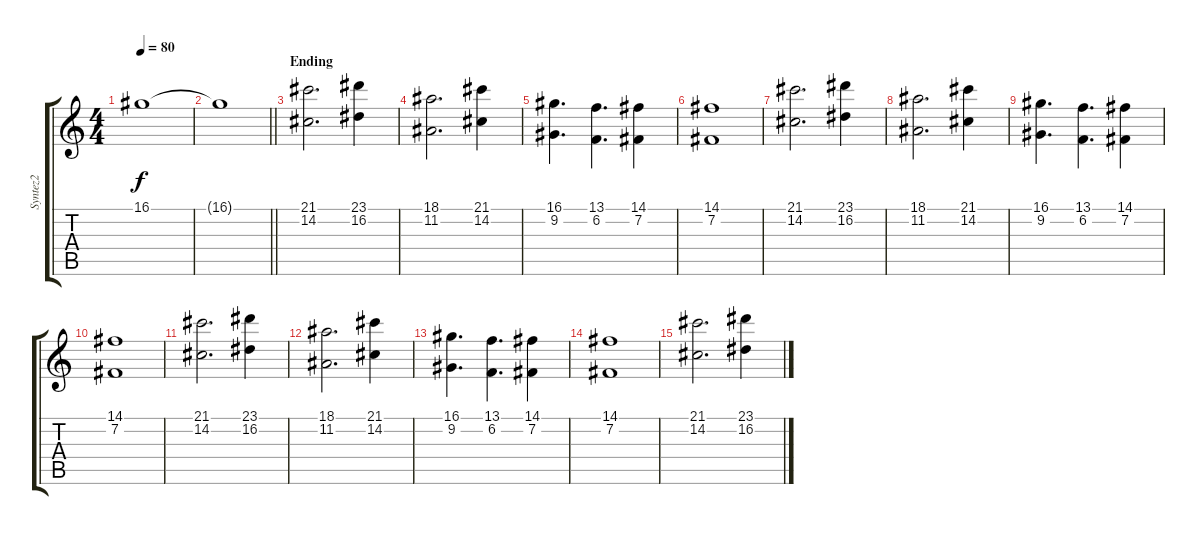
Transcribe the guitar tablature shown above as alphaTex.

\track ("Syntez2" "Syntez2") {instrument churchorgan}
\staff {score tabs}
\tuning (E4 B3 G3 D3 A2 E2) {hide}
\ts (4 4)
\tempo 80
\clef g2
\ks c
16.1.1{dy f} |
\barLineRight lightlight
16.1{t}.1 |
\section ("" "Ending")
(21.1 14.2).2{d} (23.1 16.2).4 |
(18.1 11.2).2{d} (21.1 14.2).4 |
(16.1 9.2).4{d} (13.1 6.2).4{d} (14.1 7.2).4 |
(14.1 7.2).1 |
(21.1 14.2).2{d} (23.1 16.2).4 |
(18.1 11.2).2{d} (21.1 14.2).4 |
(16.1 9.2).4{d} (13.1 6.2).4{d} (14.1 7.2).4 |
(14.1 7.2).1 |
(21.1 14.2).2{d} (23.1 16.2).4 |
(18.1 11.2).2{d} (21.1 14.2).4 |
(16.1 9.2).4{d} (13.1 6.2).4{d} (14.1 7.2).4 |
(14.1 7.2).1 |
(21.1 14.2).2{d} (23.1 16.2).4
